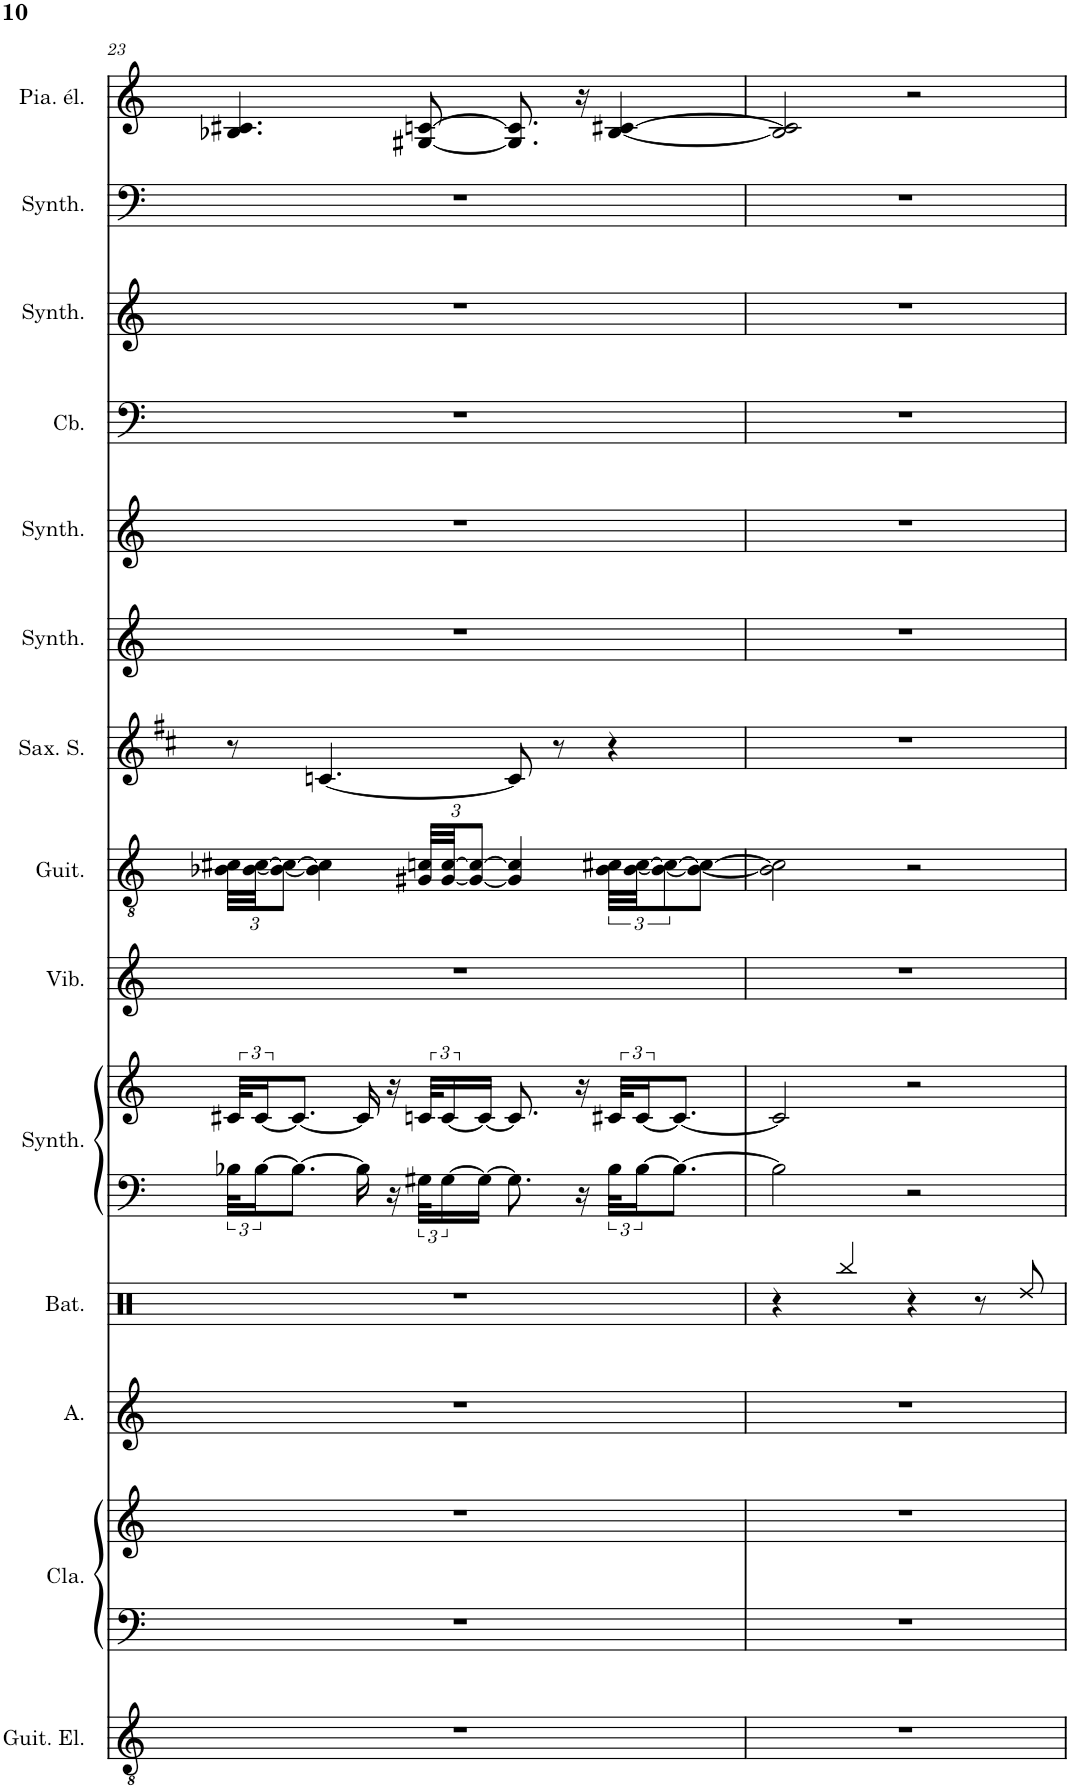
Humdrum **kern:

**kern	**kern	**kern	**kern	**kern	**kern	**kern	**kern	**kern	**kern	**kern	**kern	**kern	**kern	**kern	**kern
*part14	*part13	*part13	*part12	*part11	*part10	*part10	*part9	*part8	*part7	*part6	*part5	*part4	*part3	*part2	*part1
*staff16	*staff15	*staff14	*staff13	*staff12	*staff11	*staff10	*staff9	*staff8	*staff7	*staff6	*staff5	*staff4	*staff3	*staff2	*staff1
*I"Guitare électrique, Distortion Guitar	*I"Clavecin, Harpsichord	*	*I"Alto, Choir Aahs	*I"Batterie	*I"Synthétiseur Pad, Pad 1 (new age)	*	*I"Vibraphone, Vibraphone	*I"Guitare acoustique, Acoustic Guitar (steel)	*I"Saxophone Soprano	*I"Synthétiseur d'effets, FX 5 (brightness)	*I"Synthétiseur d'instruments à cordes, Synth Strings 2	*I"Contrebasse, Acoustic Bass	*I"Synthétiseur d'instruments à cordes, Synth Strings 2	*I"Synthétiseur Pad, Pad 6 (metallic)	*I"Piano électrique, Electric Piano 2
*I'Guit. El.	*I'Cla.	*	*I'A.	*I'Bat.	*I'Synth.	*	*I'Vib.	*I'Guit.	*I'Sax. S.	*I'Synth.	*I'Synth.	*I'Cb.	*I'Synth.	*I'Synth.	*I'Pia. él.
!!LO:PB:g=z
*clefGv2	*clefF4	*clefG2	*clefG2	*clefX	*clefG2	*clefG2	*clefG2	*clefGv2	*clefG2	*clefG2	*clefF4	*clefF4	*clefG2	*clefG2	*clefF4
*	*	*	*	*	*	*	*	*	*Trd1c2	*	*	*Trd7c12	*	*	*
*k[]	*k[]	*k[]	*k[]	*k[]	*k[]	*k[]	*k[]	*k[]	*k[f#c#]	*k[]	*k[]	*k[]	*k[]	*k[]	*k[]
*M4/4	*M4/4	*M4/4	*M4/4	*M4/4	*M4/4	*M4/4	*M4/4	*M4/4	*M4/4	*M4/4	*M4/4	*M4/4	*M4/4	*M4/4	*M4/4
*	*	*	*	*	*	*	*	*Xbrackettup	*	*	*	*	*	*	*
=23	=23	=23	=23	=23	=23	=23	=23	=23	=23	=23	=23	=23	=23	=23	=23
1r	1r	1r	1r	1r	48B-X\KLL	48c#X/KLL	1r	48B-X\ 48c#X\LLL	8r	1r	1r	1r	1r	1r	4.B-X/ 4.c#X/
.	.	.	.	.	[24B-\J	[24c#/J	.	[48B-\ [48c#\JJ	.	.	.	.	.	.	.
.	.	.	.	.	.	.	.	12B-\_ 12c#\_J	.	.	.	.	.	.	.
.	.	.	.	.	8.B-\J_	8.c#/J_	.	.	.	.	.	.	.	.	.
.	.	.	.	.	.	.	.	4B-\] 4c#\]	[4.cn/	.	.	.	.	.	.
.	.	.	.	.	16B-\]	16c#/]	.	.	.	.	.	.	.	.	.
.	.	.	.	.	16r	16r	.	.	.	.	.	.	.	.	.
.	.	.	.	.	48G#X\KLL	48cn/KLL	.	48G#X/ 48cn/LLL	.	.	.	.	.	.	[8G#X/ [8cn/
.	.	.	.	.	[24G#\	[24c/	.	[48G#/ [48c/JJ	.	.	.	.	.	.	.
.	.	.	.	.	.	.	.	12G#/_ 12c/_J	.	.	.	.	.	.	.
.	.	.	.	.	16G#\JJ_	16c/JJ_	.	.	.	.	.	.	.	.	.
.	.	.	.	.	8.G#\]	8.c/]	.	4G#/] 4c/]	8c/]	.	.	.	.	.	8.G#/] 8.c/]
.	.	.	.	.	.	.	.	.	8r	.	.	.	.	.	.
.	.	.	.	.	16r	16r	.	.	.	.	.	.	.	.	16r
*	*	*	*	*	*	*	*	*brackettup	*	*	*	*	*	*	*
.	.	.	.	.	48B-\KLL	48c#X/KLL	.	48B-\ 48c#X\LLL	4r	.	.	.	.	.	[4B-/ [4c#X/
.	.	.	.	.	[24B-\J	[24c#/J	.	[48B-\ [48c#\JJ	.	.	.	.	.	.	.
.	.	.	.	.	.	.	.	12B-\_ 12c#\_	.	.	.	.	.	.	.
.	.	.	.	.	8.B-\J_	8.c#/J_	.	.	.	.	.	.	.	.	.
.	.	.	.	.	.	.	.	8B-\_ 8c#\_J	.	.	.	.	.	.	.
=24	=24	=24	=24	=24	=24	=24	=24	=24	=24	=24	=24	=24	=24	=24	=24
1r	1r	1r	1r	4r	2B-\]	2c#/]	1r	2B-\] 2c#\]	1r	1r	1r	1r	1r	1r	2B-/] 2c#/]
.	.	.	.	4Rbb/	.	.	.	.	.	.	.	.	.	.	.
.	.	.	.	4r	2r	2r	.	2r	.	.	.	.	.	.	2r
.	.	.	.	8r	.	.	.	.	.	.	.	.	.	.	.
.	.	.	.	8Rdd/	.	.	.	.	.	.	.	.	.	.	.
=	=	=	=	=	=	=	=	=	=	=	=	=	=	=	=
*-	*-	*-	*-	*-	*-	*-	*-	*-	*-	*-	*-	*-	*-	*-	*-
